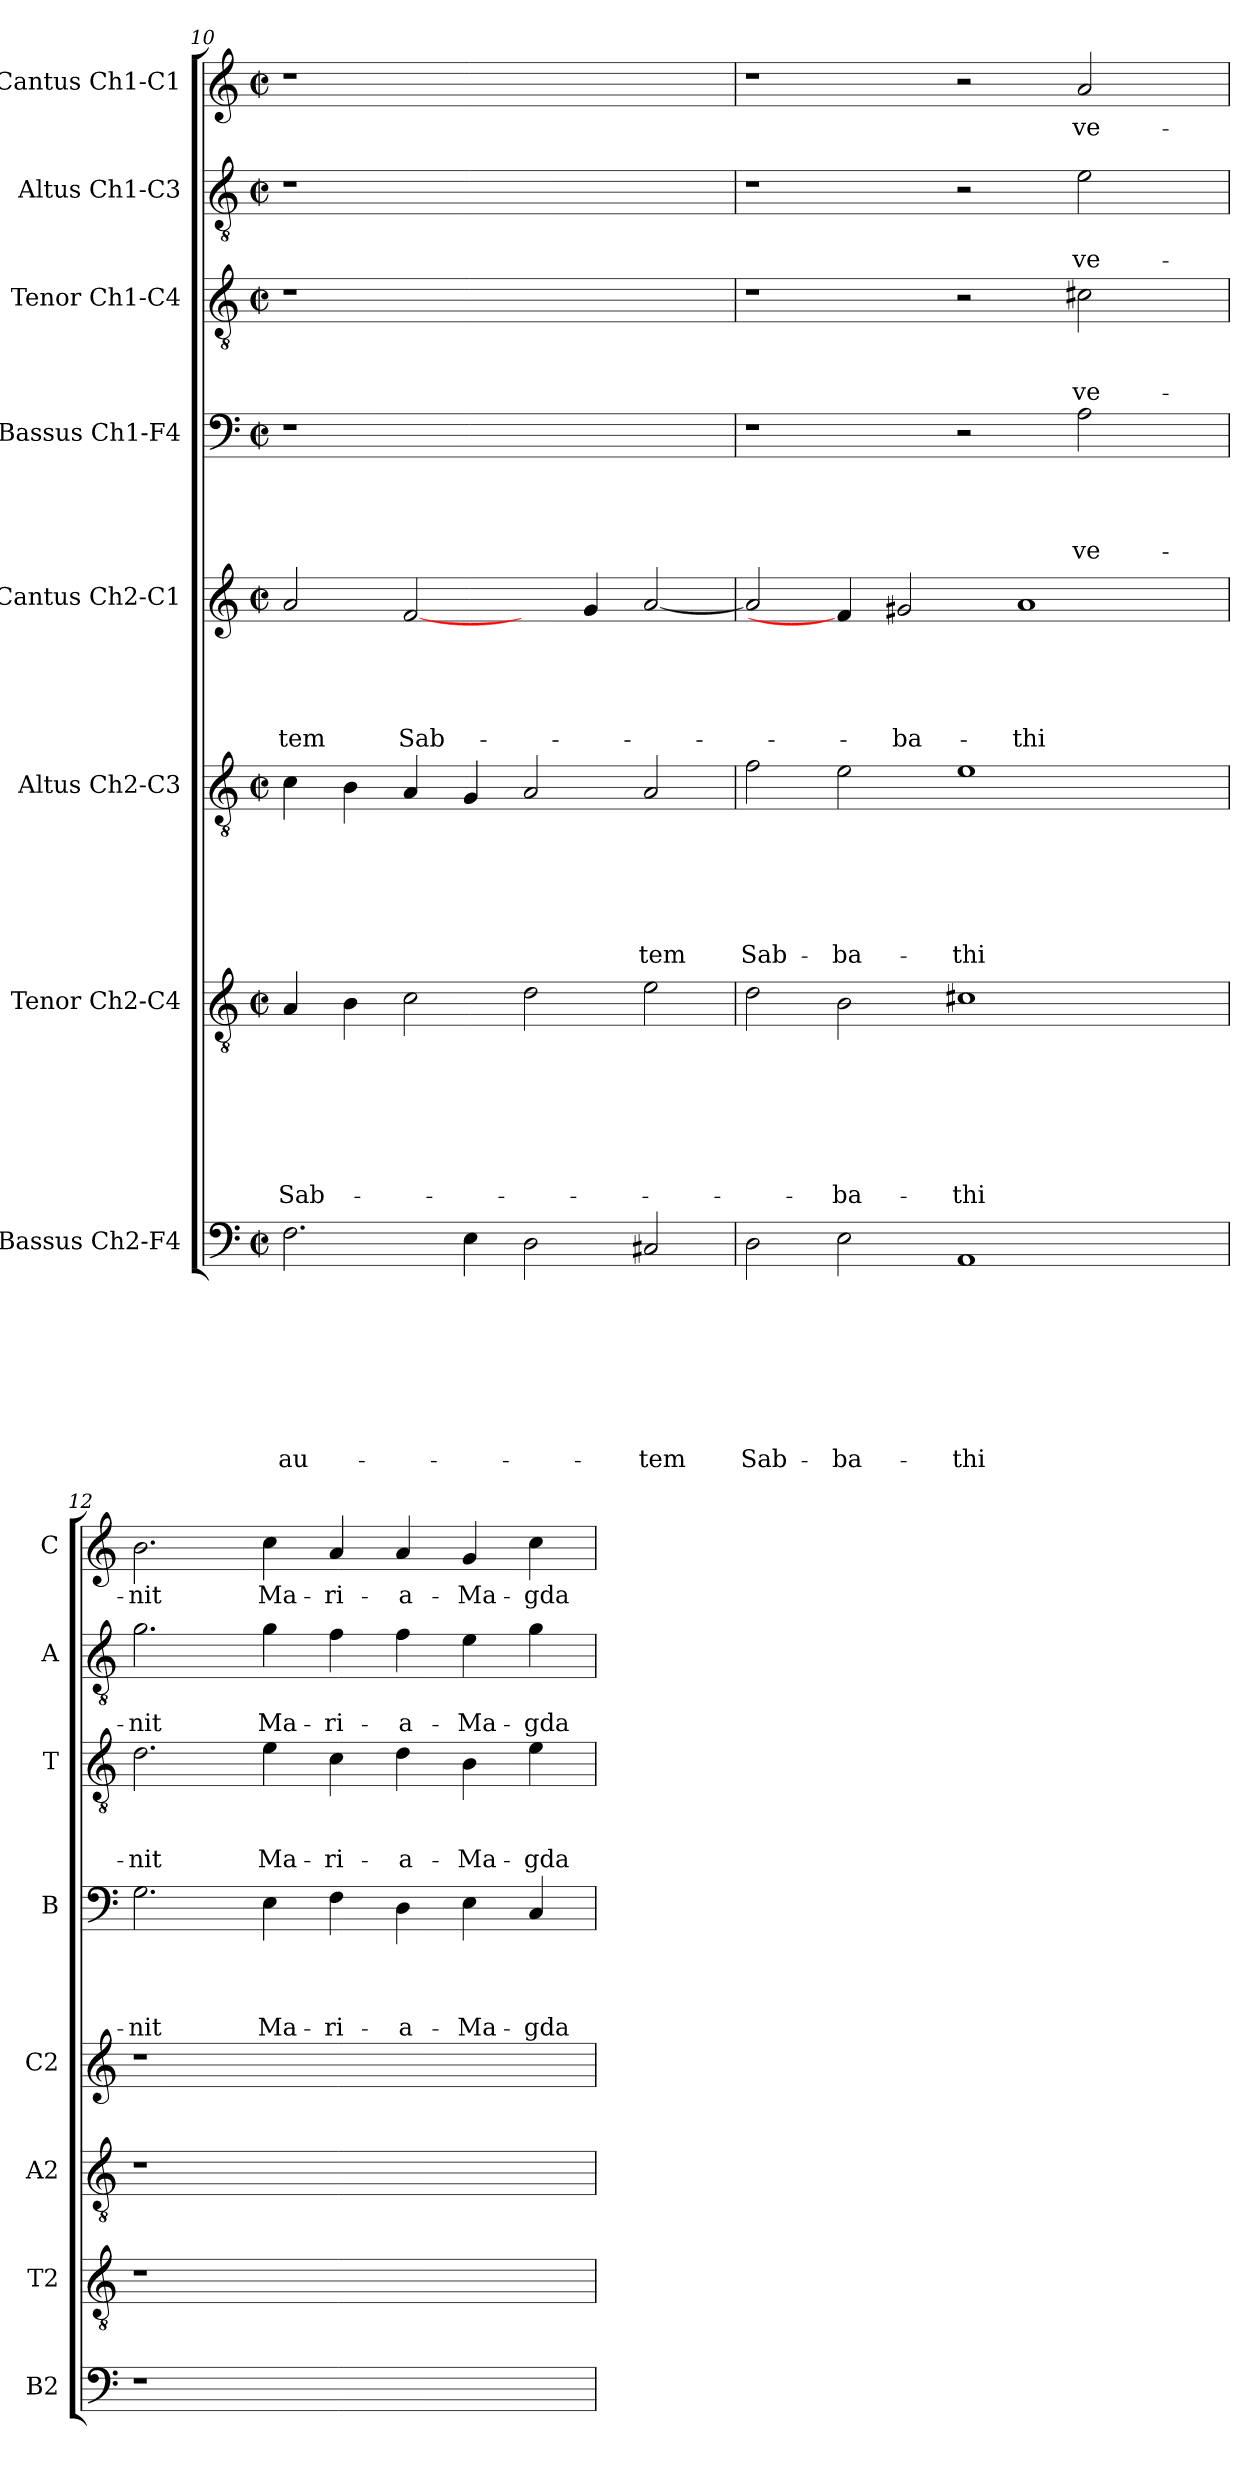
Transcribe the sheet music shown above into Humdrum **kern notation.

**kern	**text	**text	**text	**text	**text	**text	**text	**text	**kern	**text	**text	**text	**text	**text	**text	**text	**kern	**text	**text	**text	**text	**text	**text	**kern	**text	**text	**text	**text	**text	**kern	**text	**text	**text	**text	**kern	**text	**text	**text	**kern	**text	**text	**kern	**text
*part8	*part8	*part8	*part8	*part8	*part8	*part8	*part8	*part8	*part7	*part7	*part7	*part7	*part7	*part7	*part7	*part7	*part6	*part6	*part6	*part6	*part6	*part6	*part6	*part5	*part5	*part5	*part5	*part5	*part5	*part4	*part4	*part4	*part4	*part4	*part3	*part3	*part3	*part3	*part2	*part2	*part2	*part1	*part1
*staff8	*staff8	*staff8	*staff8	*staff8	*staff8	*staff8	*staff8	*staff8	*staff7	*staff7	*staff7	*staff7	*staff7	*staff7	*staff7	*staff7	*staff6	*staff6	*staff6	*staff6	*staff6	*staff6	*staff6	*staff5	*staff5	*staff5	*staff5	*staff5	*staff5	*staff4	*staff4	*staff4	*staff4	*staff4	*staff3	*staff3	*staff3	*staff3	*staff2	*staff2	*staff2	*staff1	*staff1
*I"Bassus Ch2-F4	*	*	*	*	*	*	*	*	*I"Tenor Ch2-C4	*	*	*	*	*	*	*	*I"Altus Ch2-C3	*	*	*	*	*	*	*I"Cantus Ch2-C1	*	*	*	*	*	*I"Bassus Ch1-F4	*	*	*	*	*I"Tenor Ch1-C4	*	*	*	*I"Altus Ch1-C3	*	*	*I"Cantus Ch1-C1	*
*I'B2	*	*	*	*	*	*	*	*	*I'T2	*	*	*	*	*	*	*	*I'A2	*	*	*	*	*	*	*I'C2	*	*	*	*	*	*I'B	*	*	*	*	*I'T	*	*	*	*I'A	*	*	*I'C	*
*clefF4	*	*	*	*	*	*	*	*	*clefGv2	*	*	*	*	*	*	*	*clefGv2	*	*	*	*	*	*	*clefG2	*	*	*	*	*	*clefF4	*	*	*	*	*clefGv2	*	*	*	*clefGv2	*	*	*clefG2	*
*k[]	*	*	*	*	*	*	*	*	*k[]	*	*	*	*	*	*	*	*k[]	*	*	*	*	*	*	*k[]	*	*	*	*	*	*k[]	*	*	*	*	*k[]	*	*	*	*k[]	*	*	*k[]	*
*C:	*	*	*	*	*	*	*	*	*C:	*	*	*	*	*	*	*	*C:	*	*	*	*	*	*	*C:	*	*	*	*	*	*C:	*	*	*	*	*C:	*	*	*	*C:	*	*	*C:	*
*M2/2	*	*	*	*	*	*	*	*	*M2/2	*	*	*	*	*	*	*	*M2/2	*	*	*	*	*	*	*M2/2	*	*	*	*	*	*M2/2	*	*	*	*	*M2/2	*	*	*	*M2/2	*	*	*M2/2	*
*met(c|)	*	*	*	*	*	*	*	*	*met(c|)	*	*	*	*	*	*	*	*met(c|)	*	*	*	*	*	*	*met(c|)	*	*	*	*	*	*met(c|)	*	*	*	*	*met(c|)	*	*	*	*met(c|)	*	*	*met(c|)	*
=10	=10	=10	=10	=10	=10	=10	=10	=10	=10	=10	=10	=10	=10	=10	=10	=10	=10	=10	=10	=10	=10	=10	=10	=10	=10	=10	=10	=10	=10	=10	=10	=10	=10	=10	=10	=10	=10	=10	=10	=10	=10	=10	=10
!	!	!	!	!	!	!	!	!LO:LY:b	!	!	!	!	!	!	!	!LO:LY:b	!	!	!	!	!	!	!	!	!	!	!	!	!LO:LY:b	!	!	!	!	!	!	!	!	!	!	!	!	!	!
2.F\	.	.	.	.	.	.	.	au-	4A/	.	.	.	.	.	.	Sab-	4c\	.	.	.	.	.	.	2a/	.	.	.	.	-tem	1r	.	.	.	.	1r	.	.	.	1r	.	.	1r	.
.	.	.	.	.	.	.	.	.	4B\	.	.	.	.	.	.	.	4B\	.	.	.	.	.	.	.	.	.	.	.	.	.	.	.	.	.	.	.	.	.	.	.	.	.	.
!	!	!	!	!	!	!	!	!	!	!	!	!	!	!	!	!	!	!	!	!	!	!	!	!	!	!	!	!	!LO:LY:b	!	!	!	!	!	!	!	!	!	!	!	!	!	!
.	.	.	.	.	.	.	.	.	2c\	.	.	.	.	.	.	.	4A/	.	.	.	.	.	.	[2f/	.	.	.	.	Sab-	.	.	.	.	.	.	.	.	.	.	.	.	.	.
4E\	.	.	.	.	.	.	.	.	.	.	.	.	.	.	.	.	4G/	.	.	.	.	.	.	.	.	.	.	.	.	.	.	.	.	.	.	.	.	.	.	.	.	.	.
2D\	.	.	.	.	.	.	.	.	2d\	.	.	.	.	.	.	.	2A/	.	.	.	.	.	.	4ryy	.	.	.	.	.	1ryy	.	.	.	.	1ryy	.	.	.	1ryy	.	.	1ryy	.
.	.	.	.	.	.	.	.	.	.	.	.	.	.	.	.	.	.	.	.	.	.	.	.	4g/	.	.	.	.	.	.	.	.	.	.	.	.	.	.	.	.	.	.	.
!	!	!	!	!	!	!	!	!LO:LY:b	!	!	!	!	!	!	!	!	!	!	!	!	!	!	!LO:LY:b	!	!	!	!	!	!	!	!	!	!	!	!	!	!	!	!	!	!	!	!
2C#X/	.	.	.	.	.	.	.	-tem	2e\	.	.	.	.	.	.	.	2A/	.	.	.	.	.	-tem	[2a/	.	.	.	.	.	.	.	.	.	.	.	.	.	.	.	.	.	.	.
=11	=11	=11	=11	=11	=11	=11	=11	=11	=11	=11	=11	=11	=11	=11	=11	=11	=11	=11	=11	=11	=11	=11	=11	=11	=11	=11	=11	=11	=11	=11	=11	=11	=11	=11	=11	=11	=11	=11	=11	=11	=11	=11	=11
!	!	!	!	!	!	!	!	!LO:LY:b	!	!	!	!	!	!	!	!	!	!	!	!	!	!	!LO:LY:b	!	!	!	!	!	!	!	!	!	!	!	!	!	!	!	!	!	!	!	!
2D\	.	.	.	.	.	.	.	Sab-	2d\	.	.	.	.	.	.	.	2f\	.	.	.	.	.	Sab-	2a/]	.	.	.	.	.	1r	.	.	.	.	1r	.	.	.	1r	.	.	1r	.
!	!	!	!	!	!	!	!	!LO:LY:b	!	!	!	!	!	!	!	!LO:LY:b	!	!	!	!	!	!	!LO:LY:b	!	!	!	!	!	!	!	!	!	!	!	!	!	!	!	!	!	!	!	!
2E\	.	.	.	.	.	.	.	-ba-	2B\	.	.	.	.	.	.	-ba-	2e\	.	.	.	.	.	-ba-	4f/]	.	.	.	.	.	.	.	.	.	.	.	.	.	.	.	.	.	.	.
!	!	!	!	!	!	!	!	!	!	!	!	!	!	!	!	!	!	!	!	!	!	!	!	!	!	!	!	!	!LO:LY:b	!	!	!	!	!	!	!	!	!	!	!	!	!	!
.	.	.	.	.	.	.	.	.	.	.	.	.	.	.	.	.	.	.	.	.	.	.	.	2g#X/	.	.	.	.	-ba-	.	.	.	.	.	.	.	.	.	.	.	.	.	.
!	!	!	!	!	!	!	!	!LO:LY:b	!	!	!	!	!	!	!	!LO:LY:b	!	!	!	!	!	!	!LO:LY:b	!	!	!	!	!	!	!	!	!	!	!	!	!	!	!	!	!	!	!	!
1AA	.	.	.	.	.	.	.	-thi	1c#X	.	.	.	.	.	.	-thi	1e	.	.	.	.	.	-thi	.	.	.	.	.	.	2r	.	.	.	.	2r	.	.	.	2r	.	.	2r	.
!	!	!	!	!	!	!	!	!	!	!	!	!	!	!	!	!	!	!	!	!	!	!	!	!	!	!	!	!	!LO:LY:b	!	!	!	!	!	!	!	!	!	!	!	!	!	!
.	.	.	.	.	.	.	.	.	.	.	.	.	.	.	.	.	.	.	.	.	.	.	.	1a	.	.	.	.	-thi	.	.	.	.	.	.	.	.	.	.	.	.	.	.
!	!	!	!	!	!	!	!	!	!	!	!	!	!	!	!	!	!	!	!	!	!	!	!	!	!	!	!	!	!	!	!	!	!	!LO:LY:b	!	!	!	!LO:LY:b	!	!	!LO:LY:b	!	!LO:LY:b
.	.	.	.	.	.	.	.	.	.	.	.	.	.	.	.	.	.	.	.	.	.	.	.	.	.	.	.	.	.	2A\	.	.	.	ve-	2c#X\	.	.	ve-	2e\	.	ve-	2a/	ve-
4ryy	.	.	.	.	.	.	.	.	4ryy	.	.	.	.	.	.	.	4ryy	.	.	.	.	.	.	.	.	.	.	.	.	4ryy	.	.	.	.	4ryy	.	.	.	4ryy	.	.	4ryy	.
!!LO:PB:g=z
=12	=12	=12	=12	=12	=12	=12	=12	=12	=12	=12	=12	=12	=12	=12	=12	=12	=12	=12	=12	=12	=12	=12	=12	=12	=12	=12	=12	=12	=12	=12	=12	=12	=12	=12	=12	=12	=12	=12	=12	=12	=12	=12	=12
!	!	!	!	!	!	!	!	!	!	!	!	!	!	!	!	!	!	!	!	!	!	!	!	!	!	!	!	!	!	!	!	!	!	!LO:LY:b	!	!	!	!LO:LY:b	!	!	!LO:LY:b	!	!LO:LY:b
1r	.	.	.	.	.	.	.	.	1r	.	.	.	.	.	.	.	1r	.	.	.	.	.	.	1r	.	.	.	.	.	2.G\	.	.	.	-nit	2.d\	.	.	-nit	2.g\	.	-nit	2.b\	-nit
!	!	!	!	!	!	!	!	!	!	!	!	!	!	!	!	!	!	!	!	!	!	!	!	!	!	!	!	!	!	!	!	!	!	!LO:LY:b	!	!	!	!LO:LY:b	!	!	!LO:LY:b	!	!LO:LY:b
.	.	.	.	.	.	.	.	.	.	.	.	.	.	.	.	.	.	.	.	.	.	.	.	.	.	.	.	.	.	4E\	.	.	.	Ma-	4e\	.	.	Ma-	4g\	.	Ma-	4cc\	Ma-
!	!	!	!	!	!	!	!	!	!	!	!	!	!	!	!	!	!	!	!	!	!	!	!	!	!	!	!	!	!	!	!	!	!	!LO:LY:b	!	!	!	!LO:LY:b	!	!	!LO:LY:b	!	!LO:LY:b
1ryy	.	.	.	.	.	.	.	.	1ryy	.	.	.	.	.	.	.	1ryy	.	.	.	.	.	.	1ryy	.	.	.	.	.	4F\	.	.	.	-ri-	4c\	.	.	-ri-	4f\	.	-ri-	4a/	-ri-
!	!	!	!	!	!	!	!	!	!	!	!	!	!	!	!	!	!	!	!	!	!	!	!	!	!	!	!	!	!	!	!	!	!	!LO:LY:b	!	!	!	!LO:LY:b	!	!	!LO:LY:b	!	!LO:LY:b
.	.	.	.	.	.	.	.	.	.	.	.	.	.	.	.	.	.	.	.	.	.	.	.	.	.	.	.	.	.	4D\	.	.	.	-a-	4d\	.	.	-a-	4f\	.	-a-	4a/	-a-
!	!	!	!	!	!	!	!	!	!	!	!	!	!	!	!	!	!	!	!	!	!	!	!	!	!	!	!	!	!	!	!	!	!	!LO:LY:b	!	!	!	!LO:LY:b	!	!	!LO:LY:b	!	!LO:LY:b
.	.	.	.	.	.	.	.	.	.	.	.	.	.	.	.	.	.	.	.	.	.	.	.	.	.	.	.	.	.	4E\	.	.	.	-Ma-	4B\	.	.	-Ma-	4e\	.	-Ma-	4g/	-Ma-
!	!	!	!	!	!	!	!	!	!	!	!	!	!	!	!	!	!	!	!	!	!	!	!	!	!	!	!	!	!	!	!	!	!	!LO:LY:b	!	!	!	!LO:LY:b	!	!	!LO:LY:b	!	!LO:LY:b
.	.	.	.	.	.	.	.	.	.	.	.	.	.	.	.	.	.	.	.	.	.	.	.	.	.	.	.	.	.	4C/	.	.	.	-gda-	4e\	.	.	-gda-	4g\	.	-gda-	4cc\	-gda-
=	=	=	=	=	=	=	=	=	=	=	=	=	=	=	=	=	=	=	=	=	=	=	=	=	=	=	=	=	=	=	=	=	=	=	=	=	=	=	=	=	=	=	=
*-	*-	*-	*-	*-	*-	*-	*-	*-	*-	*-	*-	*-	*-	*-	*-	*-	*-	*-	*-	*-	*-	*-	*-	*-	*-	*-	*-	*-	*-	*-	*-	*-	*-	*-	*-	*-	*-	*-	*-	*-	*-	*-	*-
